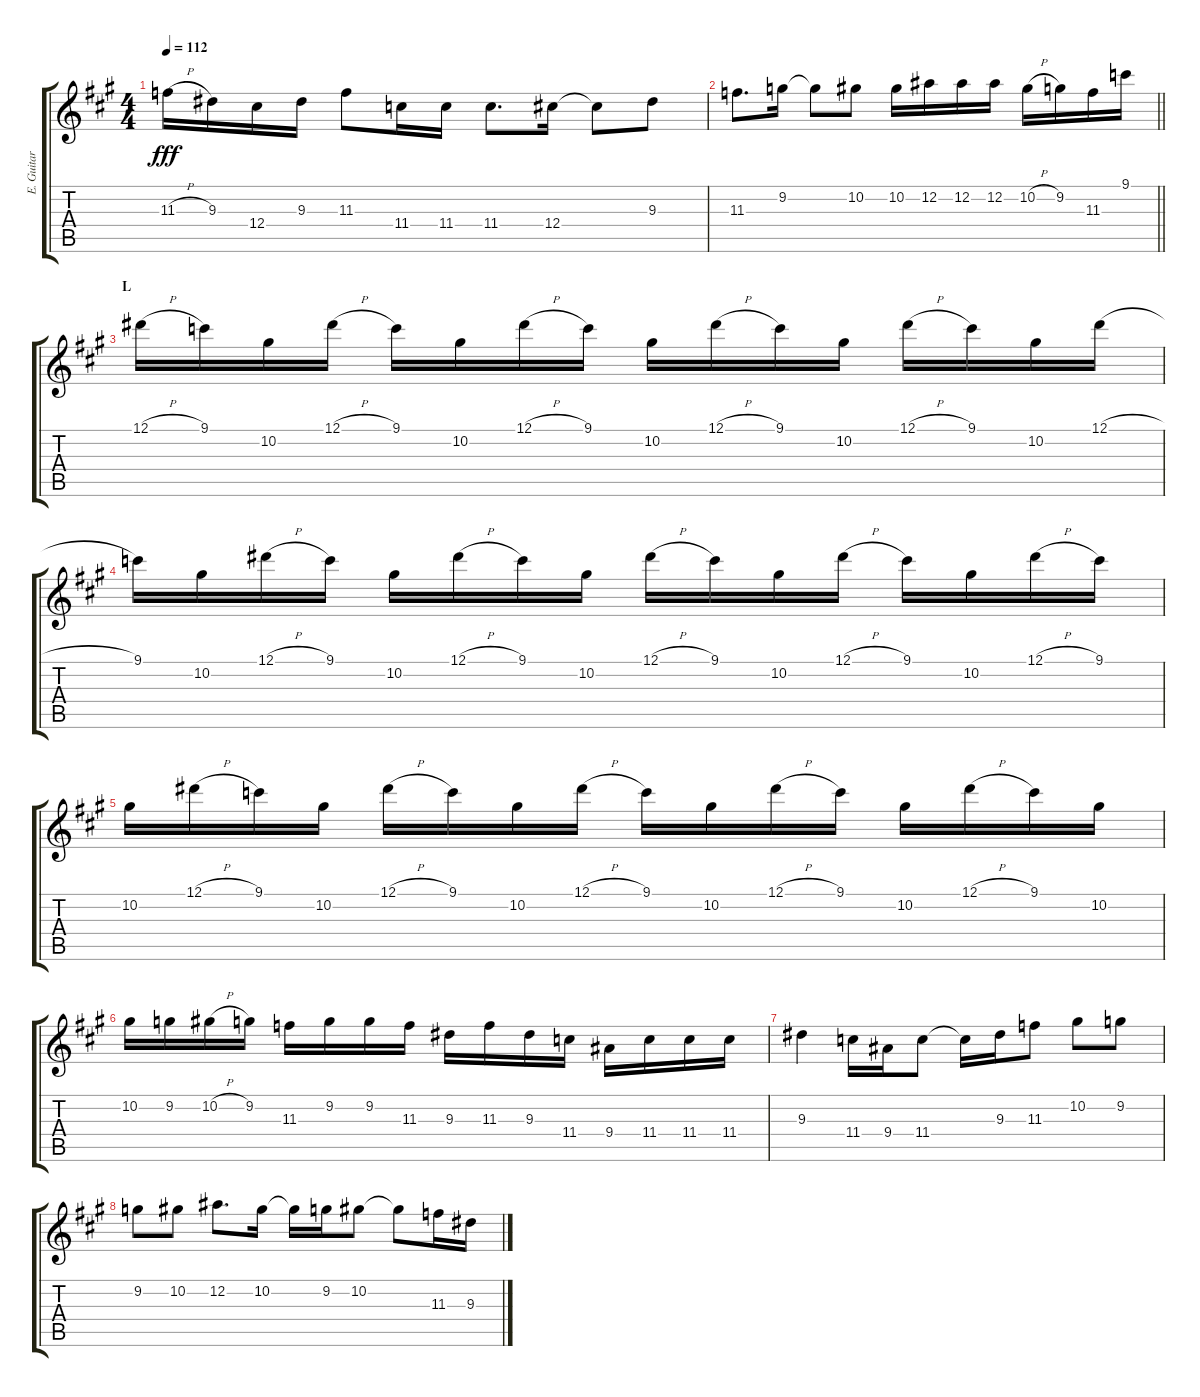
\track ("E. Guitar" "E. Guitar") {instrument overdrivenguitar}
\staff {score tabs}
\tuning (Eb4 Bb3 Gb3 Db3 Ab2 Eb2) {hide}
\ts (4 4)
\tempo 112
\clef g2
\ks a
11.3{h}.16{dy fff} 9.3.16 12.4.16 9.3.16 11.3.8 11.4.16 11.4.16 11.4.8{d} 12.4.16 12.4{t}.8 9.3.8 |
\barLineRight lightlight
11.3.8{d} 9.2.16 9.2{t}.8 10.2.8 10.2.16 12.2.16 12.2.16 12.2.16 10.2{h}.16 9.2.16 11.3.16 9.1.16 |
\section ("" "L")
12.1{h}.16 9.1.16 10.2.16 12.1{h}.16 9.1.16 10.2.16 12.1{h}.16 9.1.16 10.2.16 12.1{h}.16 9.1.16 10.2.16 12.1{h}.16 9.1.16 10.2.16 12.1{h}.16 |
9.1.16 10.2.16 12.1{h}.16 9.1.16 10.2.16 12.1{h}.16 9.1.16 10.2.16 12.1{h}.16 9.1.16 10.2.16 12.1{h}.16 9.1.16 10.2.16 12.1{h}.16 9.1.16 |
10.2.16 12.1{h}.16 9.1.16 10.2.16 12.1{h}.16 9.1.16 10.2.16 12.1{h}.16 9.1.16 10.2.16 12.1{h}.16 9.1.16 10.2.16 12.1{h}.16 9.1.16 10.2.16 |
10.2.16 9.2.16 10.2{h}.16 9.2.16 11.3.16 9.2.16 9.2.16 11.3.16 9.3.16 11.3.16 9.3.16 11.4.16 9.4.16 11.4.16 11.4.16 11.4.16 |
9.3.4 11.4.16 9.4.16 11.4.8 11.4{t}.16 9.3.16 11.3.8 10.2.8 9.2.8 |
9.2.8 10.2.8 12.2.8{d} 10.2.16 10.2{t}.16 9.2.16 10.2.8 10.2{t}.8 11.3.16 9.3.16
